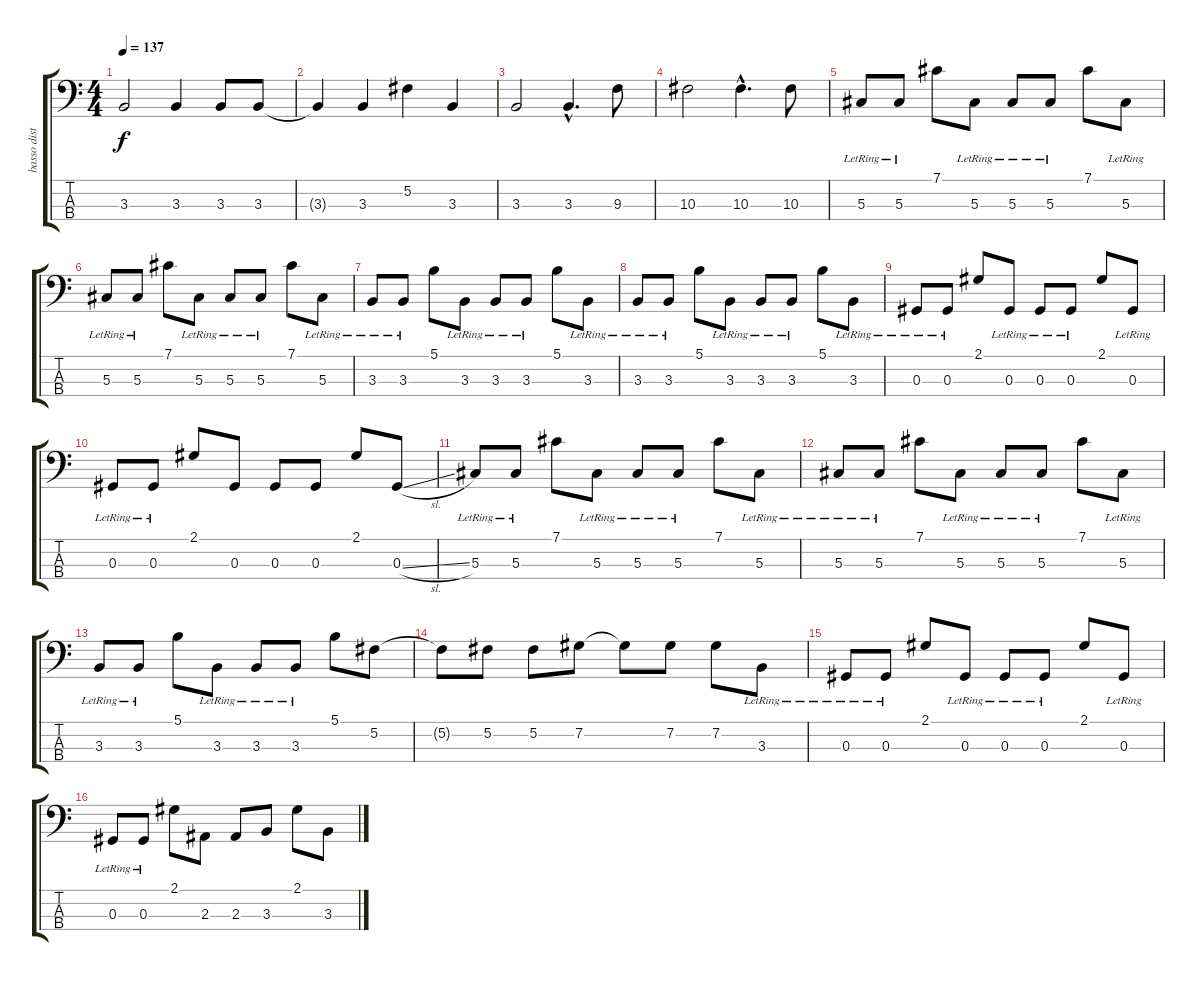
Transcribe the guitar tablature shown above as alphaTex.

\track ("basso distorto" "basso dist") {instrument slapbass1}
\staff {score tabs}
\tuning (Gb2 Db2 Ab1 Eb1) {hide}
\ts (4 4)
\tempo 137
\clef f4
\ks c
3.3.2{dy f} 3.3.4 3.3.8 3.3.8 |
3.3{t}.4 3.3.4 5.2.4 3.3.4 |
3.3.2 3.3{hac}.4{d} 9.3.8 |
10.3.2 10.3{hac}.4{d} 10.3.8 |
5.3{lr}.8 5.3{lr}.8 7.1.8 5.3{lr}.8 5.3{lr}.8 5.3{lr}.8 7.1.8 5.3{lr}.8 |
5.3{lr}.8 5.3{lr}.8 7.1.8 5.3{lr}.8 5.3{lr}.8 5.3{lr}.8 7.1.8 5.3{lr}.8 |
3.3{lr}.8 3.3{lr}.8 5.1.8 3.3{lr}.8 3.3{lr}.8 3.3{lr}.8 5.1.8 3.3{lr}.8 |
3.3{lr}.8 3.3{lr}.8 5.1.8 3.3{lr}.8 3.3{lr}.8 3.3{lr}.8 5.1.8 3.3{lr}.8 |
0.3{lr}.8 0.3{lr}.8 2.1.8 0.3{lr}.8 0.3{lr}.8 0.3{lr}.8 2.1.8 0.3{lr}.8 |
0.3{lr}.8 0.3{lr}.8 2.1.8 0.3.8 0.3.8 0.3.8 2.1.8 0.3{sl}.8 |
5.3{lr}.8 5.3{lr}.8 7.1.8 5.3{lr}.8 5.3{lr}.8 5.3{lr}.8 7.1.8 5.3{lr}.8 |
5.3{lr}.8 5.3{lr}.8 7.1.8 5.3{lr}.8 5.3{lr}.8 5.3{lr}.8 7.1.8 5.3{lr}.8 |
3.3{lr}.8 3.3{lr}.8 5.1.8 3.3{lr}.8 3.3{lr}.8 3.3{lr}.8 5.1.8 5.2.8 |
5.2{t}.8 5.2.8 5.2.8 7.2.8 7.2{t}.8 7.2.8 7.2.8 3.3{lr}.8 |
0.3{lr}.8 0.3{lr}.8 2.1.8 0.3{lr}.8 0.3{lr}.8 0.3{lr}.8 2.1.8 0.3{lr}.8 |
0.3{lr}.8 0.3{lr}.8 2.1.8 2.3.8 2.3.8 3.3.8 2.1.8 3.3.8
